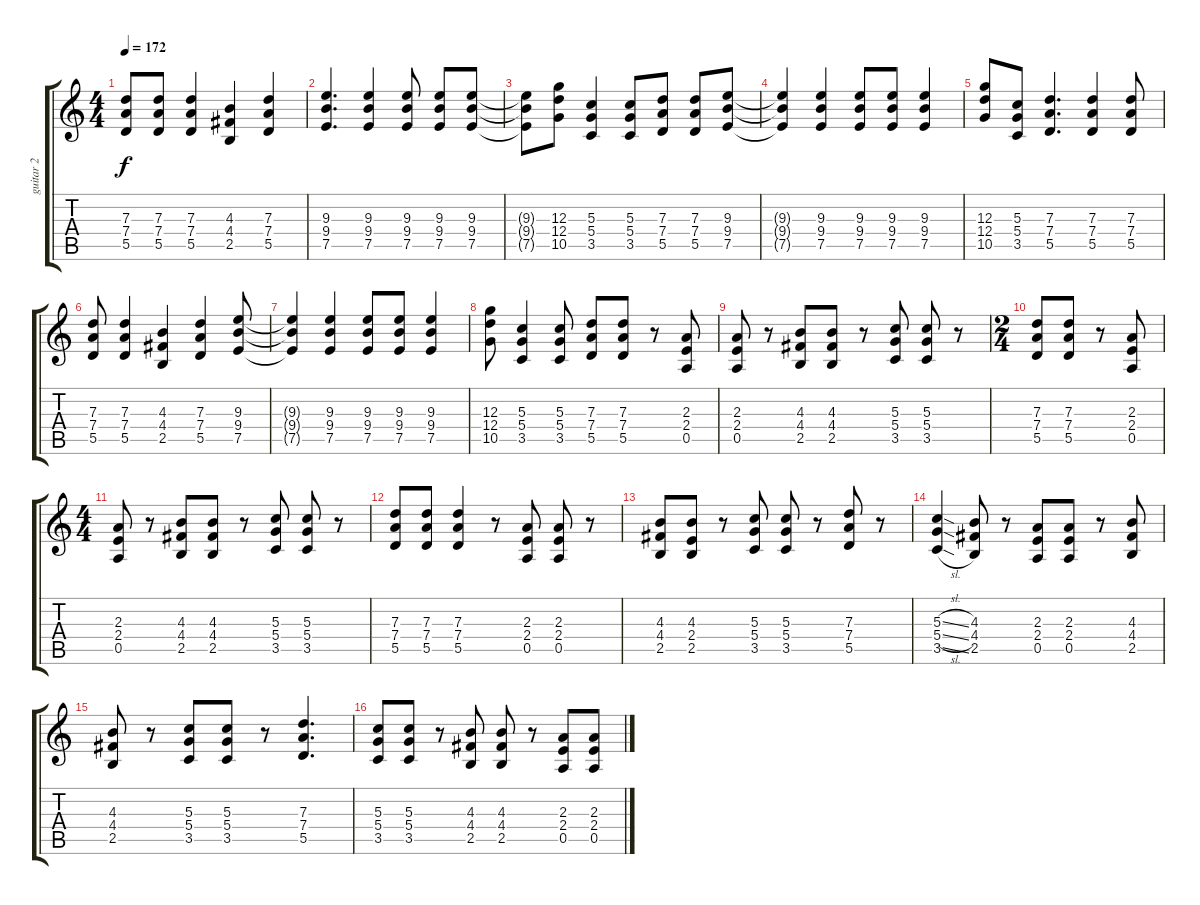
\track ("guitar 2" "guitar 2") {solo instrument distortionguitar}
\staff {score tabs}
\tuning (E4 B3 G3 D3 A2 E2) {hide}
\ts (4 4)
\tempo 172
\clef g2
\ks c
(7.3 7.4 5.5).8{dy f} (7.3 7.4 5.5).8 (7.3 7.4 5.5).4 (4.3 4.4 2.5).4 (7.3 7.4 5.5).4 |
(9.3 9.4 7.5).4{d} (9.3 9.4 7.5).4 (9.3 9.4 7.5).8 (9.3 9.4 7.5).8 (9.3 9.4 7.5).8 |
(9.3{t} 9.4{t} 7.5{t}).8 (12.3 12.4 10.5).8 (5.3 5.4 3.5).4 (5.3 5.4 3.5).8 (7.3 7.4 5.5).8 (7.3 7.4 5.5).8 (9.3 9.4 7.5).8 |
(9.3{t} 9.4{t} 7.5{t}).4 (9.3 9.4 7.5).4 (9.3 9.4 7.5).8 (9.3 9.4 7.5).8 (9.3 9.4 7.5).4 |
(12.3 12.4 10.5).8 (5.3 5.4 3.5).8 (7.3 7.4 5.5).4{d} (7.3 7.4 5.5).4 (7.3 7.4 5.5).8 |
(7.3 7.4 5.5).8 (7.3 7.4 5.5).4 (4.3 4.4 2.5).4 (7.3 7.4 5.5).4 (9.3 9.4 7.5).8 |
(9.3{t} 9.4{t} 7.5{t}).4 (9.3 9.4 7.5).4 (9.3 9.4 7.5).8 (9.3 9.4 7.5).8 (9.3 9.4 7.5).4 |
(12.3 12.4 10.5).8 (5.3 5.4 3.5).4 (5.3 5.4 3.5).8 (7.3 7.4 5.5).8 (7.3 7.4 5.5).8 r.8 (2.3 2.4 0.5).8 |
(2.3 2.4 0.5).8 r.8 (4.3 4.4 2.5).8 (4.3 4.4 2.5).8 r.8 (5.3 5.4 3.5).8 (5.3 5.4 3.5).8 r.8 |
\ts (2 4)
(7.3 7.4 5.5).8 (7.3 7.4 5.5).8 r.8 (2.3 2.4 0.5).8 |
\ts (4 4)
(2.3 2.4 0.5).8 r.8 (4.3 4.4 2.5).8 (4.3 4.4 2.5).8 r.8 (5.3 5.4 3.5).8 (5.3 5.4 3.5).8 r.8 |
(7.3 7.4 5.5).8 (7.3 7.4 5.5).8 (7.3 7.4 5.5).4 r.8 (2.3 2.4 0.5).8 (2.3 2.4 0.5).8 r.8 |
(4.3 4.4 2.5).8 (4.3 2.4 2.5).8 r.8 (5.3 5.4 3.5).8 (5.3 5.4 3.5).8 r.8 (7.3 7.4 5.5).8 r.8 |
(5.3{sl} 5.4{sl} 3.5{sl}).4 (4.3 4.4 2.5).8 r.8 (2.3 2.4 0.5).8 (2.3 2.4 0.5).8 r.8 (4.3 4.4 2.5).8 |
(4.3 4.4 2.5).8 r.8 (5.3 5.4 3.5).8 (5.3 5.4 3.5).8 r.8 (7.3 7.4 5.5).4{d} |
(5.3 5.4 3.5).8 (5.3 5.4 3.5).8 r.8 (4.3 4.4 2.5).8 (4.3 4.4 2.5).8 r.8 (2.3 2.4 0.5).8 (2.3 2.4 0.5).8
